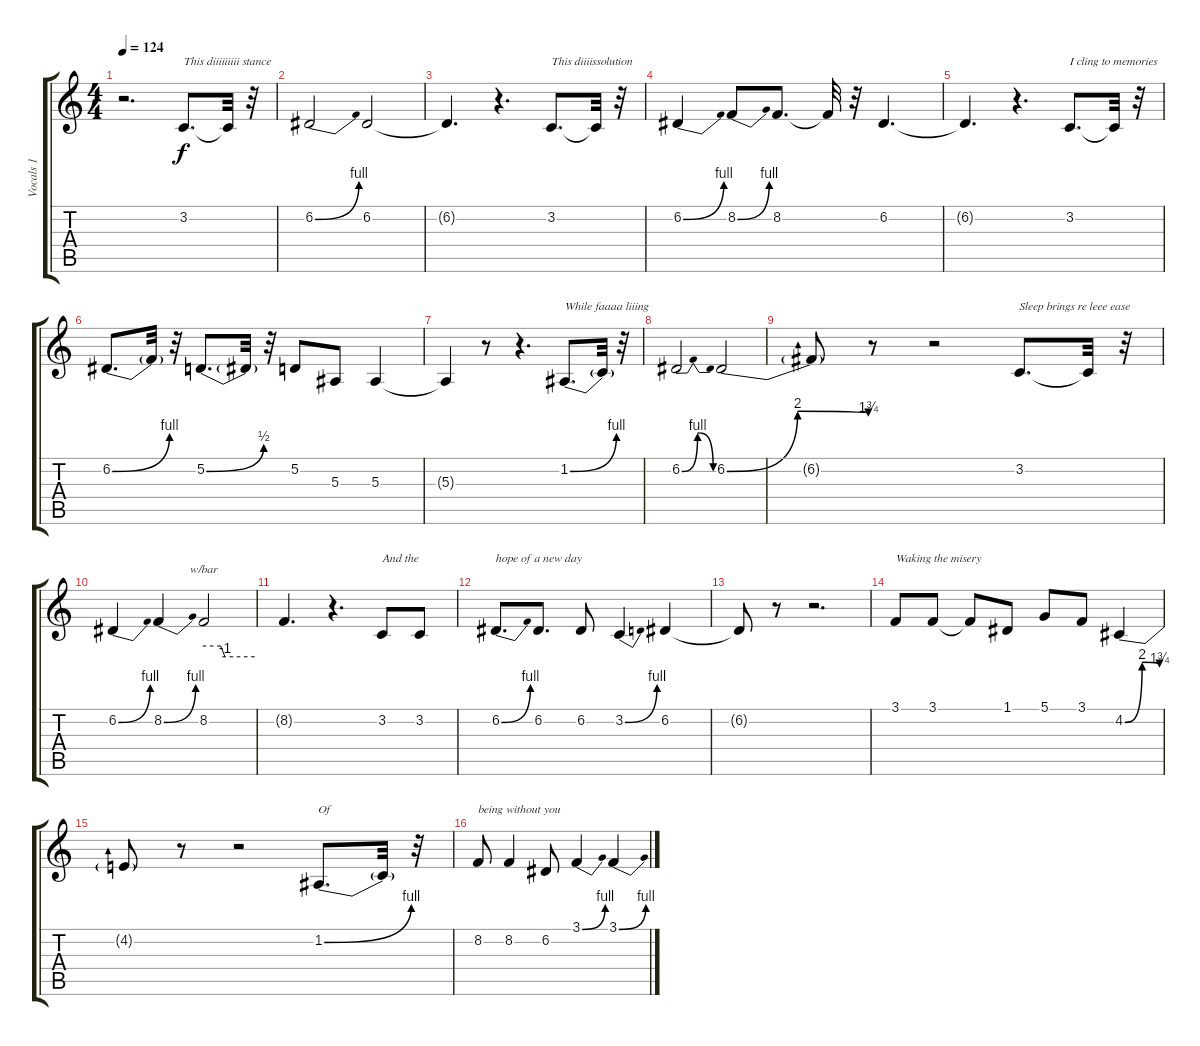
\track ("Vocals 1 " "Vocals 1 ") {instrument oboe}
\staff {score tabs}
\tuning (D4 A3 F3 C3 G2 C2) {hide}
\ts (4 4)
\tempo 124
\clef g2
\ks c
r.2{d dy f} 3.2.8{d txt "This diiiiiiiii stance"} 3.2{t}.32 r.32 |
6.2{be (bend 0 0 60 4)}.2 6.2.2 |
6.2{t}.4{d} r.4{d} 3.2.8{d txt "This diiiissolution"} 3.2{t}.32 r.32 |
6.2{be (bend 0 0 60 4)}.4 8.2{be (bend 0 0 60 4)}.8 8.2.8{d} 8.2{t}.32 r.32 6.2.4{d} |
6.2{t}.4{d} r.4{d} 3.2.8{d txt "I cling to memories"} 3.2{t}.32 r.32 |
6.2{be (bend 0 0 60 4)}.8{d} 6.2{t}.32 r.32 5.2{be (bend 0 0 60 2)}.8{d} 5.2{t}.32 r.32 5.2.8 5.3.8 5.3.4 |
5.3{t}.4 r.8 r.4{d} 1.2{be (bend 0 0 60 4)}.8{d txt "While faaaa liiing"} 1.2{t}.32 r.32 |
6.2{be (bendrelease 0 0 5 4 50 4 60 0)}.2 6.2{be (bendrelease 0 0 5 8 50 8 60 7)}.2 |
6.2{t}.8 r.8 r.2 3.2.8{d txt "Sleep brings re leee ease"} 3.2{t}.32 r.32 |
6.2{be (bend 0 0 60 4)}.4 8.2{be (bend 0 0 60 4)}.4 8.2.2{tbe (custom default 0 0 20 0 25 -4 60 -4)} |
8.2{t}.4{d} r.4{d} 3.2.8{txt "And the"} 3.2.8 |
6.2{be (bend 0 0 60 4)}.8{d txt "hope of a new day"} 6.2.8{d} 6.2.8 3.2{be (bend 0 0 60 4)}.4 6.2.4 |
6.2{t}.8 r.8 r.2{d} |
3.1.8{txt "Waking the misery"} 3.1.8 3.1{t}.8 1.1.8 5.1.8 3.1.8 4.2{be (bendrelease 0 0 5 8 45 8 60 7)}.4 |
4.2{t}.8 r.8 r.2 1.2{be (bend 0 0 60 4)}.8{d txt "Of"} 1.2{t}.32 r.32 |
8.2.8{txt "being without you"} 8.2.4 6.2.8 3.1{be (bend 0 0 60 4)}.4 3.1{be (bend 0 0 60 4)}.4
